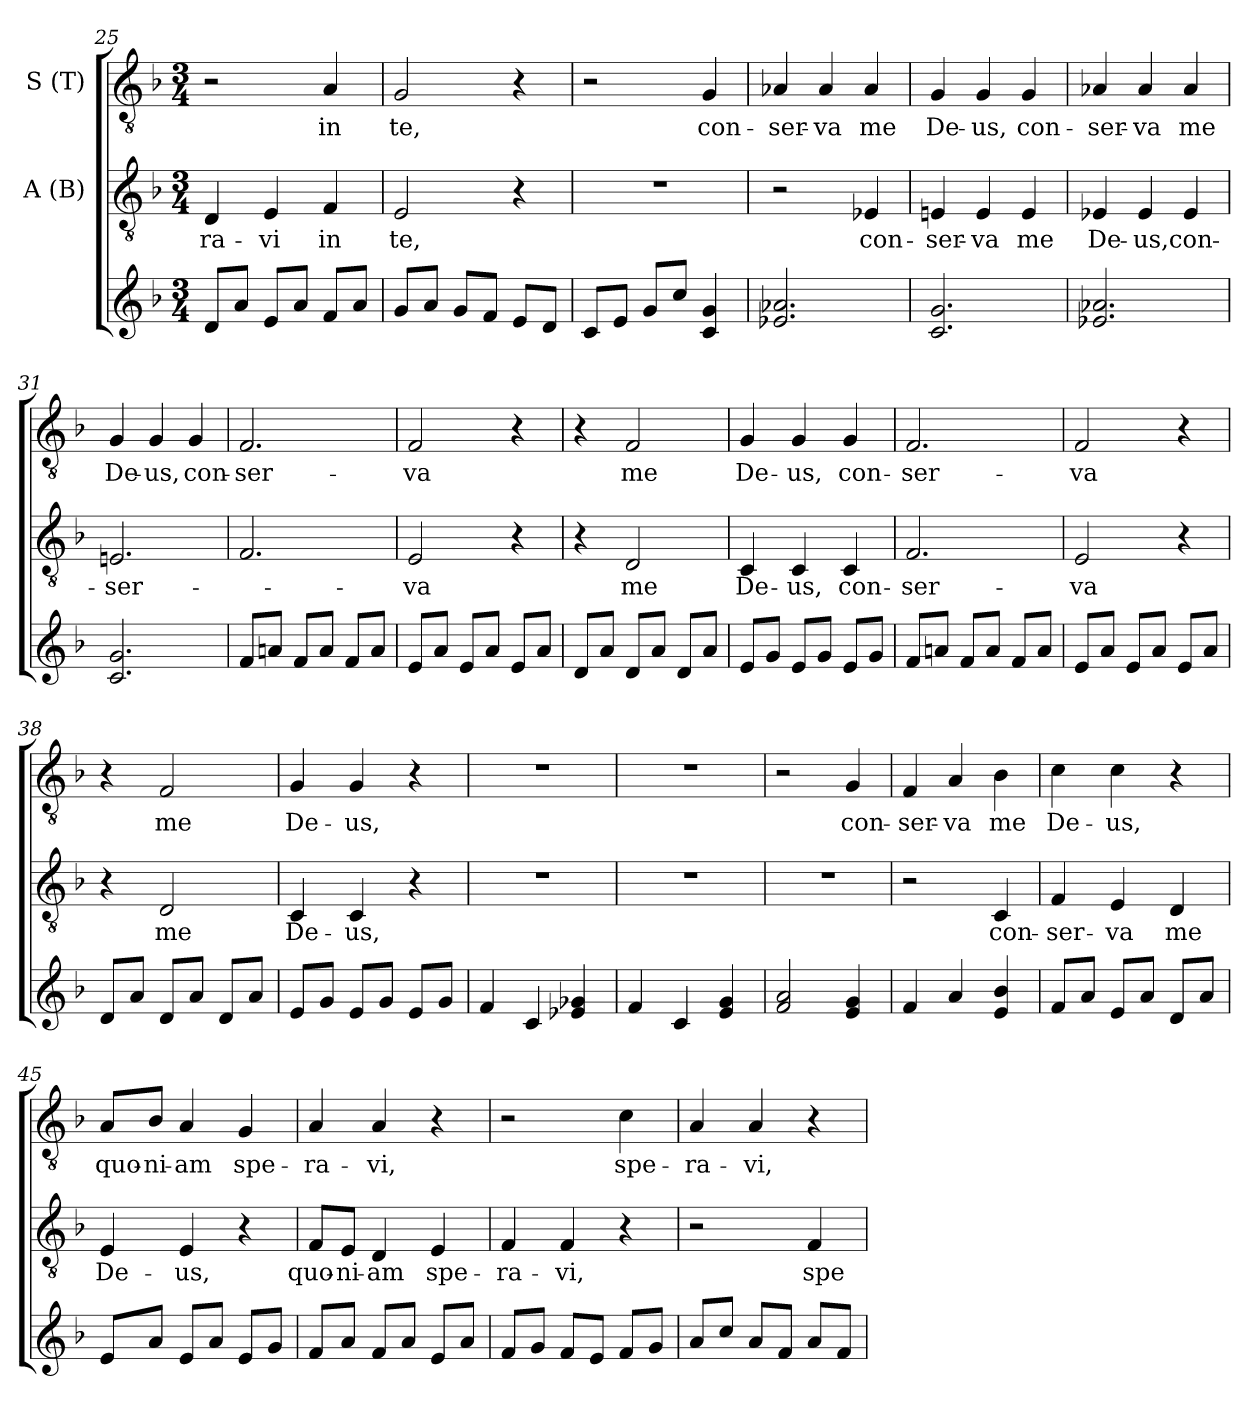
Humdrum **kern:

**kern	**kern	**text	**kern	**text
*part3	*part2	*part2	*part1	*part1
*staff3	*staff2	*staff2	*staff1	*staff1
*	*I"A (B)	*	*I"S (T)	*
*clefG2	*clefGv2	*	*clefGv2	*
*k[b-]	*k[b-]	*	*k[b-]	*
*F:	*F:	*	*F:	*
*M3/4	*M3/4	*	*M3/4	*
=25	=25	=25	=25	=25
!	!	!LO:LY:b	!	!
8d/L	4D/	-ra-	2r	.
8a/J	.	.	.	.
!	!	!LO:LY:b	!	!
8e/L	4E/	-vi	.	.
8a/J	.	.	.	.
!	!	!LO:LY:b	!	!LO:LY:b
8f/L	4F/	in	4A/	in
8a/J	.	.	.	.
=26	=26	=26	=26	=26
!	!	!LO:LY:b	!	!LO:LY:b
8g/L	2E/	te,	2G/	te,
8a/J	.	.	.	.
8g/L	.	.	.	.
8f/J	.	.	.	.
8e/L	4r	.	4r	.
8d/J	.	.	.	.
=27	=27	=27	=27	=27
!	!LO:N:vis=1	!	!	!
8c/L	2.r	.	2r	.
8e/J	.	.	.	.
8g/L	.	.	.	.
8cc/J	.	.	.	.
!	!	!	!	!LO:LY:b
4c/ 4g/	.	.	4G/	con-
=28	=28	=28	=28	=28
!	!	!	!	!LO:LY:b
2.e-X/ 2.a-X/	2r	.	4A-X/	-ser-
!	!	!	!	!LO:LY:b
.	.	.	4A-/	-va
!	!	!LO:LY:b	!	!LO:LY:b
.	4E-X/	con-	4A-/	me
=29	=29	=29	=29	=29
!	!	!LO:LY:b	!	!LO:LY:b
2.c/ 2.g/	4En/	-ser-	4G/	De-
!	!	!LO:LY:b	!	!LO:LY:b
.	4E/	-va	4G/	-us,
!	!	!LO:LY:b	!	!LO:LY:b
.	4E/	me	4G/	con-
!!LO:PB:g=z
=30	=30	=30	=30	=30
!	!	!LO:LY:b	!	!LO:LY:b
2.e-X/ 2.a-X/	4E-X/	De-	4A-X/	-ser-
!	!	!LO:LY:b	!	!LO:LY:b
.	4E-/	-us,con-	4A-/	-va
!	!	!	!	!LO:LY:b
.	4E-/	.	4A-/	me
=31	=31	=31	=31	=31
!	!	!LO:LY:b	!	!LO:LY:b
2.c/ 2.g/	2.En/	-ser-	4G/	De-
!	!	!	!	!LO:LY:b
.	.	.	4G/	-us,
!	!	!	!	!LO:LY:b
.	.	.	4G/	con-
=32	=32	=32	=32	=32
!	!	!	!	!LO:LY:b
8f/L	2.F/	.	2.F/	-ser-
8an/J	.	.	.	.
8f/L	.	.	.	.
8a/J	.	.	.	.
8f/L	.	.	.	.
8a/J	.	.	.	.
=33	=33	=33	=33	=33
!	!	!LO:LY:b	!	!LO:LY:b
8e/L	2E/	-va	2F/	-va
8a/J	.	.	.	.
8e/L	.	.	.	.
8a/J	.	.	.	.
8e/L	4r	.	4r	.
8a/J	.	.	.	.
=34	=34	=34	=34	=34
8d/L	4r	.	4r	.
8a/J	.	.	.	.
!	!	!LO:LY:b	!	!LO:LY:b
8d/L	2D/	me	2F/	me
8a/J	.	.	.	.
8d/L	.	.	.	.
8a/J	.	.	.	.
=35	=35	=35	=35	=35
!	!	!LO:LY:b	!	!LO:LY:b
8e/L	4C/	De-	4G/	De-
8g/J	.	.	.	.
!	!	!LO:LY:b	!	!LO:LY:b
8e/L	4C/	-us,	4G/	-us,
8g/J	.	.	.	.
!	!	!LO:LY:b	!	!LO:LY:b
8e/L	4C/	con-	4G/	con-
8g/J	.	.	.	.
=36	=36	=36	=36	=36
!	!	!LO:LY:b	!	!LO:LY:b
8f/L	2.F/	-ser-	2.F/	-ser-
8an/J	.	.	.	.
8f/L	.	.	.	.
8a/J	.	.	.	.
8f/L	.	.	.	.
8a/J	.	.	.	.
=37	=37	=37	=37	=37
!	!	!LO:LY:b	!	!LO:LY:b
8e/L	2E/	-va	2F/	-va
8a/J	.	.	.	.
8e/L	.	.	.	.
8a/J	.	.	.	.
8e/L	4r	.	4r	.
8a/J	.	.	.	.
=38	=38	=38	=38	=38
8d/L	4r	.	4r	.
8a/J	.	.	.	.
!	!	!LO:LY:b	!	!LO:LY:b
8d/L	2D/	me	2F/	me
8a/J	.	.	.	.
8d/L	.	.	.	.
8a/J	.	.	.	.
!!LO:LB:g=z
=39	=39	=39	=39	=39
!	!	!LO:LY:b	!	!LO:LY:b
8e/L	4C/	De-	4G/	De-
8g/J	.	.	.	.
!	!	!LO:LY:b	!	!LO:LY:b
8e/L	4C/	-us,	4G/	-us,
8g/J	.	.	.	.
8e/L	4r	.	4r	.
8g/J	.	.	.	.
=40	=40	=40	=40	=40
!	!LO:N:vis=1	!	!LO:N:vis=1	!
4f/	2.r	.	2.r	.
4c/	.	.	.	.
4e-X/ 4g-X/	.	.	.	.
=41	=41	=41	=41	=41
!	!LO:N:vis=1	!	!LO:N:vis=1	!
4f/	2.r	.	2.r	.
4c/	.	.	.	.
4e/ 4g/	.	.	.	.
=42	=42	=42	=42	=42
!	!LO:N:vis=1	!	!	!
2f/ 2a/	2.r	.	2r	.
!	!	!	!	!LO:LY:b
4e/ 4g/	.	.	4G/	con-
=43	=43	=43	=43	=43
!	!	!	!	!LO:LY:b
4f/	2r	.	4F/	-ser-
!	!	!	!	!LO:LY:b
4a/	.	.	4A/	-va
!	!	!LO:LY:b	!	!LO:LY:b
4e/ 4b-/	4C/	con-	4B-\	me
=44	=44	=44	=44	=44
!	!	!LO:LY:b	!	!LO:LY:b
8f/L	4F/	-ser-	4c\	De-
8a/J	.	.	.	.
!	!	!LO:LY:b	!	!LO:LY:b
8e/L	4E/	-va	4c\	-us,
8a/J	.	.	.	.
!	!	!LO:LY:b	!	!
8d/L	4D/	me	4r	.
8a/J	.	.	.	.
=45	=45	=45	=45	=45
!	!	!LO:LY:b	!	!LO:LY:b
8e/L	4E/	De-	8A/L	quo-
!	!	!	!	!LO:LY:b:rj
8a/J	.	.	8B-/J	-ni-
!	!	!LO:LY:b	!	!LO:LY:b
8e/L	4E/	-us,	4A/	-am
8a/J	.	.	.	.
!	!	!	!	!LO:LY:b
8e/L	4r	.	4G/	spe-
8g/J	.	.	.	.
=46	=46	=46	=46	=46
!	!	!LO:LY:b	!	!LO:LY:b
8f/L	8F/L	quo-	4A/	-ra-
!	!	!LO:LY:b	!	!
8a/J	8E/J	-ni-	.	.
!	!	!LO:LY:b	!	!LO:LY:b
8f/L	4D/	-am	4A/	-vi,
8a/J	.	.	.	.
!	!	!LO:LY:b	!	!
8e/L	4E/	spe-	4r	.
8a/J	.	.	.	.
=47	=47	=47	=47	=47
!	!	!LO:LY:b	!	!
8f/L	4F/	-ra-	2r	.
8g/J	.	.	.	.
!	!	!LO:LY:b	!	!
8f/L	4F/	-vi,	.	.
8e/J	.	.	.	.
!	!	!	!	!LO:LY:b
8f/L	4r	.	4c\	spe-
8g/J	.	.	.	.
=48	=48	=48	=48	=48
!	!	!	!	!LO:LY:b
8a/L	2r	.	4A/	-ra-
8cc/J	.	.	.	.
!	!	!	!	!LO:LY:b
8a/L	.	.	4A/	-vi,
8f/J	.	.	.	.
!	!	!LO:LY:b	!	!
8a/L	4F/	spe-	4r	.
8f/J	.	.	.	.
=	=	=	=	=
*-	*-	*-	*-	*-
